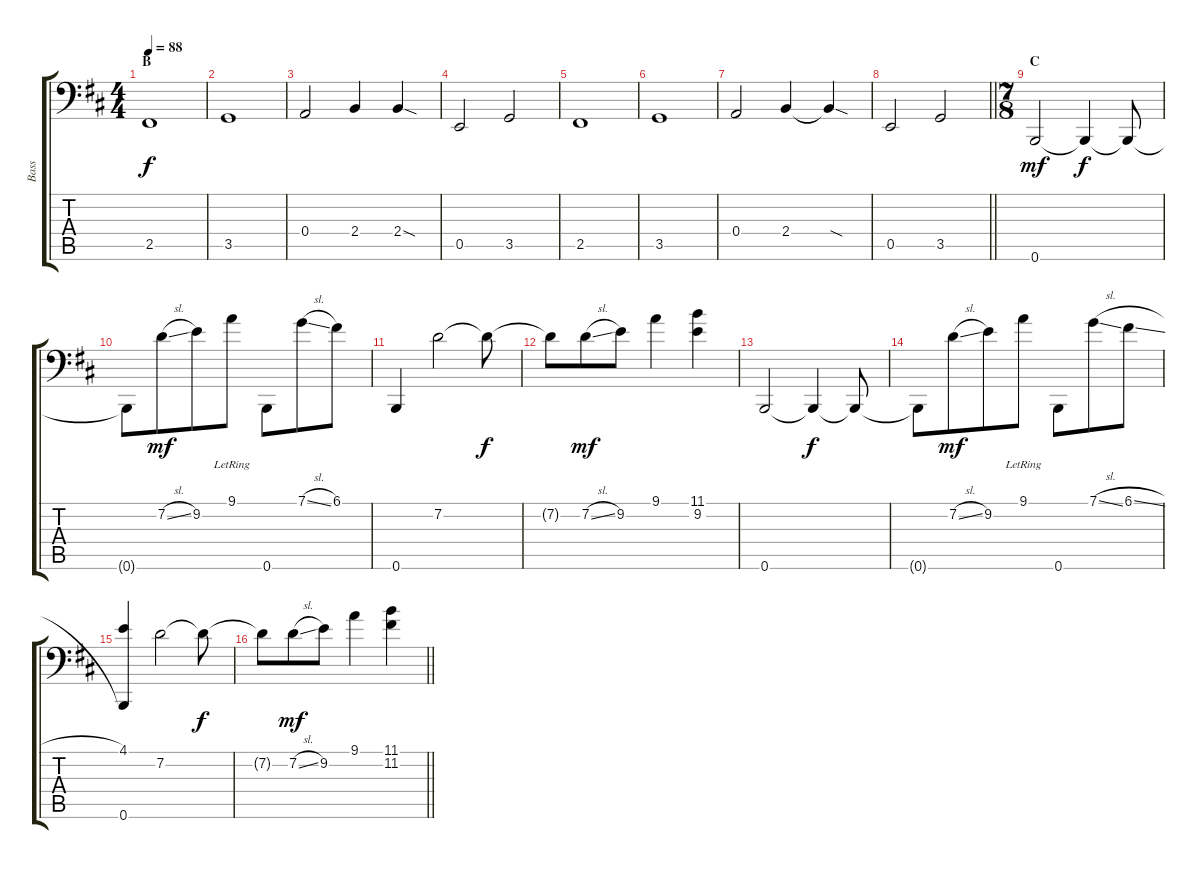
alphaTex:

\track ("Bass" "Bass") {instrument electricbassfinger}
\staff {score tabs}
\tuning (C3 G2 D2 A1 E1 B0) {hide}
\ts (4 4)
\section ("" "B")
\tempo 88
\clef f4
\ks d
2.5.1{dy f} |
3.5.1 |
0.4.2 2.4.4 2.4{sod}.4 |
0.5.2 3.5.2 |
2.5.1 |
3.5.1 |
0.4.2 2.4.4 2.4{sod t}.4 |
\barLineRight lightlight
0.5.2 3.5.2 |
\ts (7 8)
\section ("" "C")
0.6.2{dy mf} 0.6{t}.4{dy f} 0.6{t}.8 |
0.6{t}.8 7.2{sl}.8{dy mf} 9.2.8 9.1{lr}.8 0.6.8 7.1{sl}.8 6.1.8 |
0.6.4 7.2.2 7.2{t}.8{dy f} |
7.2{t}.8 7.2{sl}.8{dy mf} 9.2.8 9.1.4 (11.1 9.2).4 |
0.6.2 0.6{t}.4{dy f} 0.6{t}.8 |
0.6{t}.8 7.2{sl}.8{dy mf} 9.2.8 9.1{lr}.8 0.6.8 7.1{sl}.8 6.1{sl}.8 |
(4.1 0.6).4 7.2.2 7.2{t}.8{dy f} |
\barLineRight lightlight
7.2{t}.8 7.2{sl}.8{dy mf} 9.2.8 9.1.4 (11.1 11.2).4
